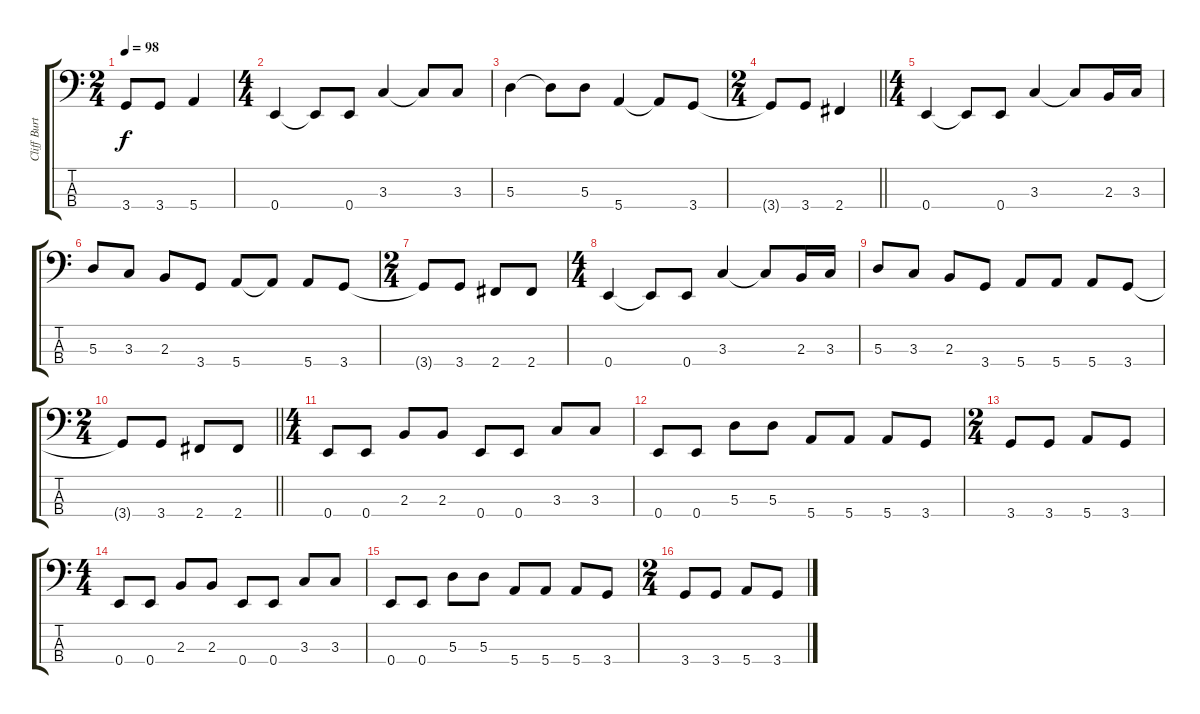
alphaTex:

\track ("Cliff Burton" "Cliff Burt") {instrument electricbassfinger}
\staff {score tabs}
\tuning (G2 D2 A1 E1) {hide}
\ts (2 4)
\tempo 98
\clef f4
\ks c
3.4{t}.8{dy f} 3.4.8 5.4.4 |
\ts (4 4)
0.4.4 0.4{t}.8 0.4.8 3.3.4 3.3{t}.8 3.3.8 |
5.3.4 5.3{t}.8 5.3.8 5.4.4 5.4{t}.8 3.4.8 |
\ts (2 4)
\barLineRight lightlight
3.4{t}.8 3.4.8 2.4.4 |
\ts (4 4)
0.4.4 0.4{t}.8 0.4.8 3.3.4 3.3{t}.8 2.3.16 3.3.16 |
5.3.8 3.3.8 2.3.8 3.4.8 5.4.8 5.4{t}.8 5.4.8 3.4.8 |
\ts (2 4)
3.4{t}.8 3.4.8 2.4.8 2.4.8 |
\ts (4 4)
0.4.4 0.4{t}.8 0.4.8 3.3.4 3.3{t}.8 2.3.16 3.3.16 |
5.3.8 3.3.8 2.3.8 3.4.8 5.4.8 5.4.8 5.4.8 3.4.8 |
\ts (2 4)
\barLineRight lightlight
3.4{t}.8 3.4.8 2.4.8 2.4.8 |
\ts (4 4)
0.4.8 0.4.8 2.3.8 2.3.8 0.4.8 0.4.8 3.3.8 3.3.8 |
0.4.8 0.4.8 5.3.8 5.3.8 5.4.8 5.4.8 5.4.8 3.4.8 |
\ts (2 4)
3.4.8 3.4.8 5.4.8 3.4.8 |
\ts (4 4)
0.4.8 0.4.8 2.3.8 2.3.8 0.4.8 0.4.8 3.3.8 3.3.8 |
0.4.8 0.4.8 5.3.8 5.3.8 5.4.8 5.4.8 5.4.8 3.4.8 |
\ts (2 4)
3.4.8 3.4.8 5.4.8 3.4.8
